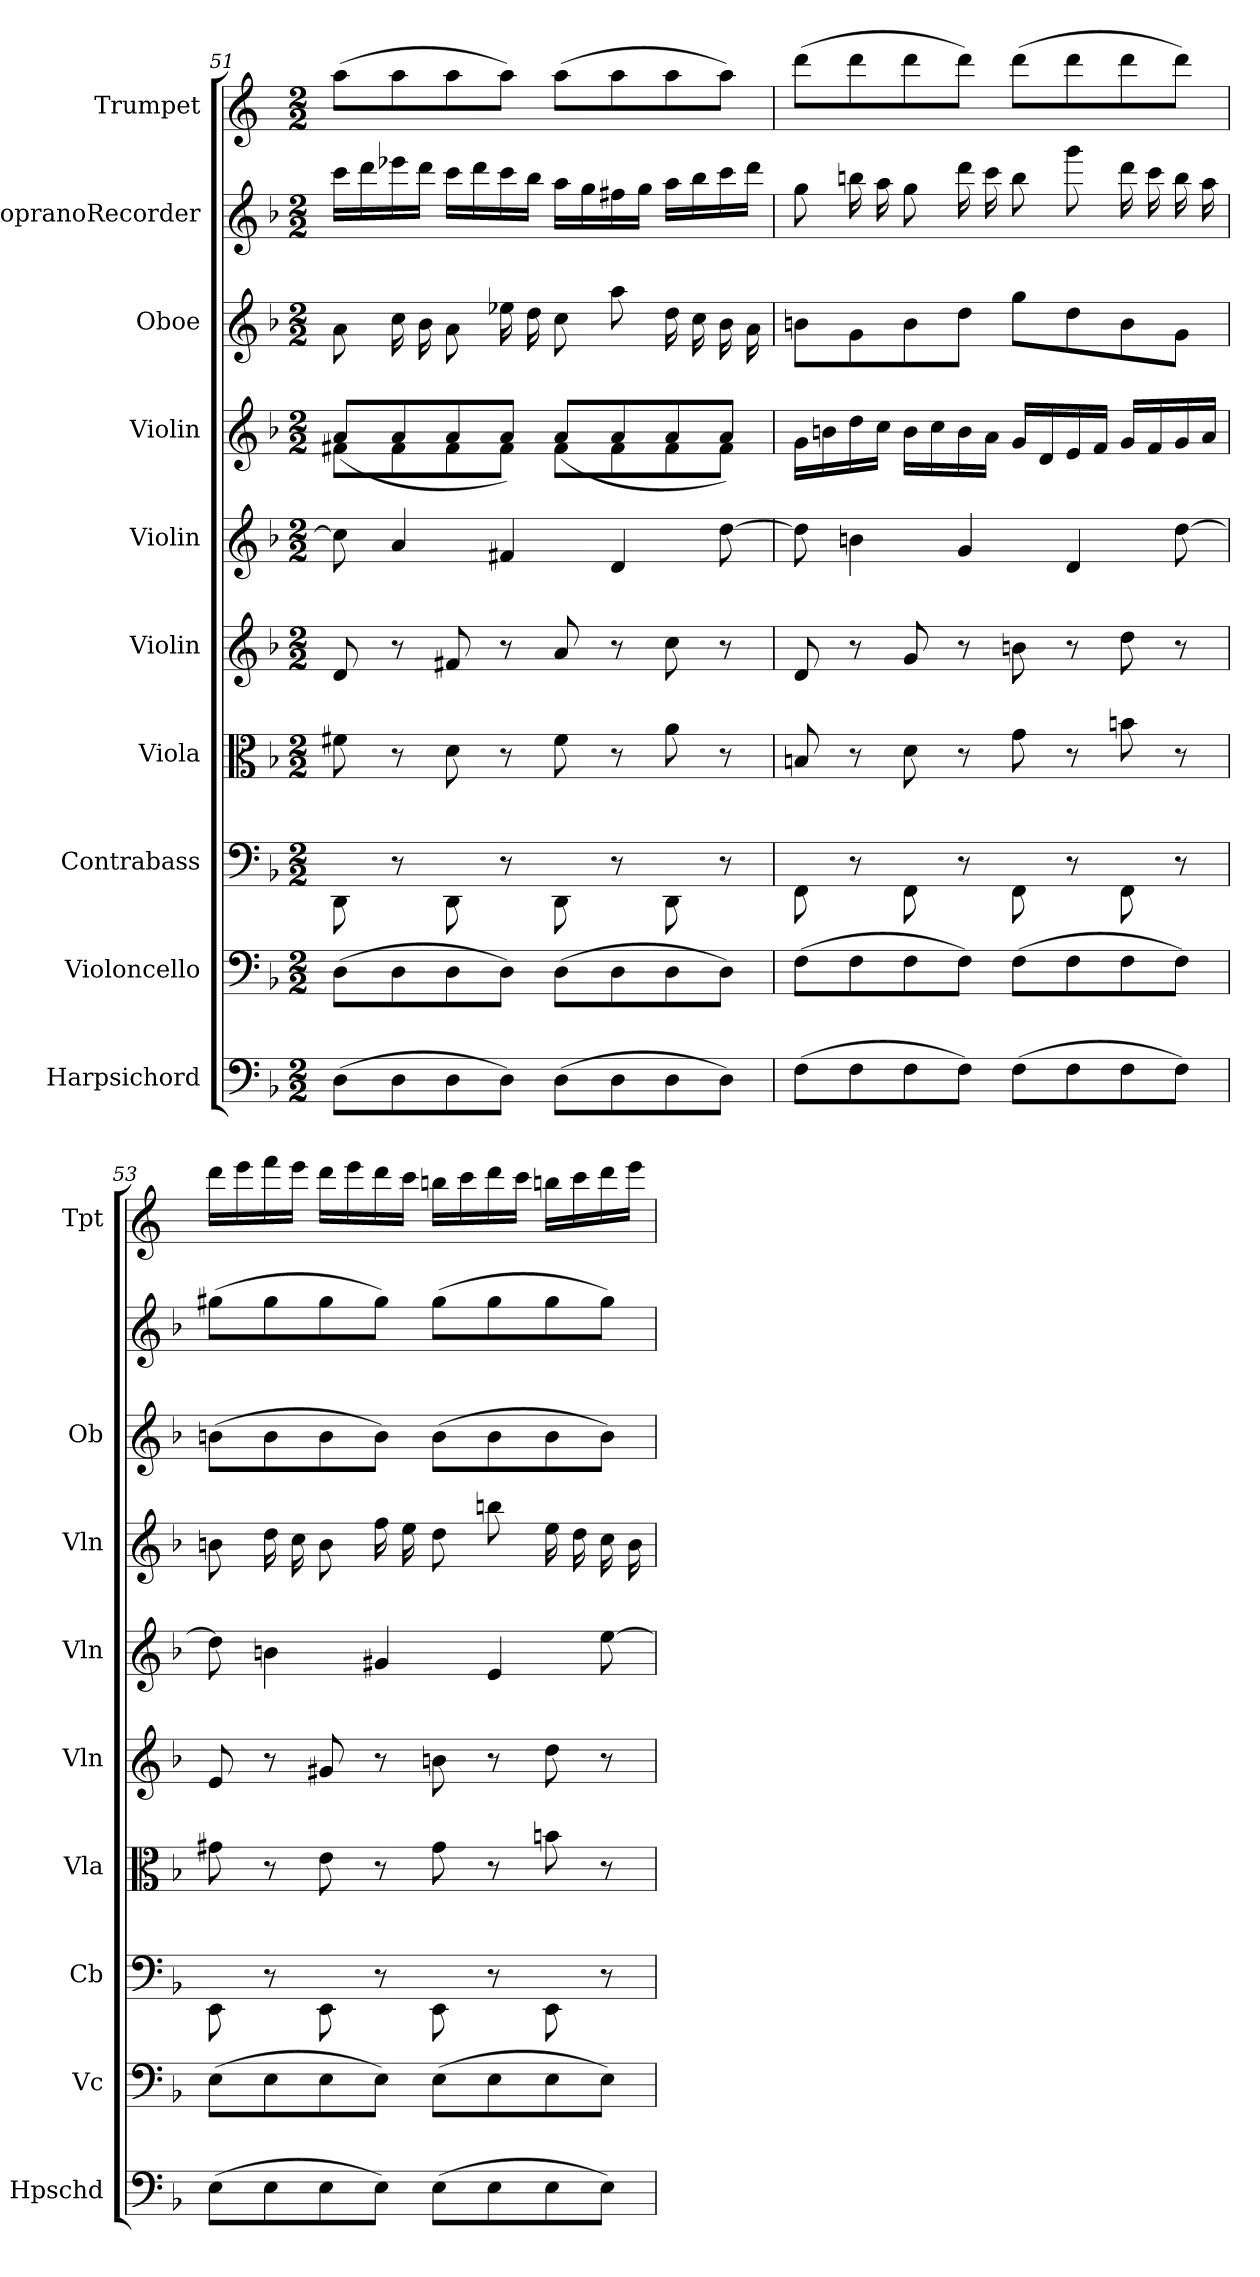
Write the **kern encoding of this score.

**kern	**kern	**kern	**kern	**kern	**kern	**kern	**kern	**kern	**kern
*part10	*part9	*part8	*part7	*part6	*part5	*part4	*part3	*part2	*part1
*staff10	*staff9	*staff8	*staff7	*staff6	*staff5	*staff4	*staff3	*staff2	*staff1
*I"Harpsichord	*I"Violoncello	*I"Contrabass	*I"Viola	*I"Violin	*I"Violin	*I"Violin	*I"Oboe	*I"SopranoRecorder	*I"Trumpet
*I'Hpschd	*I'Vc	*I'Cb	*I'Vla	*I'Vln	*I'Vln	*I'Vln	*I'Ob	*	*I'Tpt
*clefF4	*clefF4	*clefF4	*clefC3	*clefG2	*clefG2	*clefG2	*clefG2	*clefG2	*clefG2
*k[b-]	*k[b-]	*k[b-]	*k[b-]	*k[b-]	*k[b-]	*k[b-]	*k[b-]	*k[b-]	*k[]
*M2/2	*M2/2	*M2/2	*M2/2	*M2/2	*M2/2	*M2/2	*M2/2	*M2/2	*M2/2
=51	=51	=51	=51	=51	=51	=51	=51	=51	=51
*	*	*	*	*	*	*^	*	*	*
(8D\L	(8D\L	8DD\	8f#X\	8d/	8cc\]	8f#X\L	(8a/L	8a\	16ccc\LL	(8aa\L
.	.	.	.	.	.	.	.	.	16ddd\	.
8D\	8D\	8r	8r	8r	4a/	8f#\	8a/	16cc\	16eee-X\	8aa\
.	.	.	.	.	.	.	.	16b-\	16ddd\JJ	.
8D\	8D\	8DD\	8d\	8f#X/	.	8f#\	8a/	8a\	16ccc\LL	8aa\
.	.	.	.	.	.	.	.	.	16ddd\	.
8D\J)	8D\J)	8r	8r	8r	4f#X/	8f#\J	8a/J)	16ee-X\	16ccc\	8aa\J)
.	.	.	.	.	.	.	.	16dd\	16bb-\JJ	.
(8D\L	(8D\L	8DD\	8f#\	8a/	.	8f#\L	(8a/L	8cc\	16aa\LL	(8aa\L
.	.	.	.	.	.	.	.	.	16gg\	.
8D\	8D\	8r	8r	8r	4d/	8f#\	8a/	8aa\	16ff#X\	8aa\
.	.	.	.	.	.	.	.	.	16gg\JJ	.
8D\	8D\	8DD\	8a\	8cc\	.	8f#\	8a/	16dd\	16aa\LL	8aa\
.	.	.	.	.	.	.	.	16cc\	16bb-\	.
8D\J)	8D\J)	8r	8r	8r	[8dd\	8f#\J	8a/J)	16b-\	16ccc\	8aa\J)
.	.	.	.	.	.	.	.	16a\	16ddd\JJ	.
*	*	*	*	*	*	*v	*v	*	*	*
=52	=52	=52	=52	=52	=52	=52	=52	=52	=52
(8F\L	(8F\L	8FF\	8Bn/	8d/	8dd\]	16g\LL	8bn\L	8gg\	(8ddd\L
.	.	.	.	.	.	16bn\	.	.	.
8F\	8F\	8r	8r	8r	4bn\	16dd\	8g\	16bbn\	8ddd\
.	.	.	.	.	.	16cc\JJ	.	16aa\	.
8F\	8F\	8FF\	8d\	8g/	.	16b\LL	8b\	8gg\	8ddd\
.	.	.	.	.	.	16cc\	.	.	.
8F\J)	8F\J)	8r	8r	8r	4g/	16b\	8dd\J	16ddd\	8ddd\J)
.	.	.	.	.	.	16a\JJ	.	16ccc\	.
(8F\L	(8F\L	8FF\	8g\	8bn\	.	16g/LL	8gg\L	8bb\	(8ddd\L
.	.	.	.	.	.	16d/	.	.	.
8F\	8F\	8r	8r	8r	4d/	16e/	8dd\	8ggg\	8ddd\
.	.	.	.	.	.	16f/JJ	.	.	.
8F\	8F\	8FF\	8bn\	8dd\	.	16g/LL	8b\	16ddd\	8ddd\
.	.	.	.	.	.	16f/	.	16ccc\	.
8F\J)	8F\J)	8r	8r	8r	[8dd\	16g/	8g\J	16bb\	8ddd\J)
.	.	.	.	.	.	16a/JJ	.	16aa\	.
=53	=53	=53	=53	=53	=53	=53	=53	=53	=53
(8E\L	(8E\L	8EE\	8g#X\	8e/	8dd\]	8bn\	(8bn\L	(8gg#X\L	16ddd\LL
.	.	.	.	.	.	.	.	.	16eee\
8E\	8E\	8r	8r	8r	4bn\	16dd\	8b\	8gg#\	16fff\
.	.	.	.	.	.	16cc\	.	.	16eee\JJ
8E\	8E\	8EE\	8e\	8g#X/	.	8b\	8b\	8gg#\	16ddd\LL
.	.	.	.	.	.	.	.	.	16eee\
8E\J)	8E\J)	8r	8r	8r	4g#X/	16ff\	8b\J)	8gg#\J)	16ddd\
.	.	.	.	.	.	16ee\	.	.	16ccc\JJ
(8E\L	(8E\L	8EE\	8g#\	8bn\	.	8dd\	(8b\L	(8gg#\L	16bbn\LL
.	.	.	.	.	.	.	.	.	16ccc\
8E\	8E\	8r	8r	8r	4e/	8bbn\	8b\	8gg#\	16ddd\
.	.	.	.	.	.	.	.	.	16ccc\JJ
8E\	8E\	8EE\	8bn\	8dd\	.	16ee\	8b\	8gg#\	16bbn\LL
.	.	.	.	.	.	16dd\	.	.	16ccc\
8E\J)	8E\J)	8r	8r	8r	[8ee\	16cc\	8b\J)	8gg#\J)	16ddd\
.	.	.	.	.	.	16b\	.	.	16eee\JJ
=	=	=	=	=	=	=	=	=	=
*-	*-	*-	*-	*-	*-	*-	*-	*-	*-
